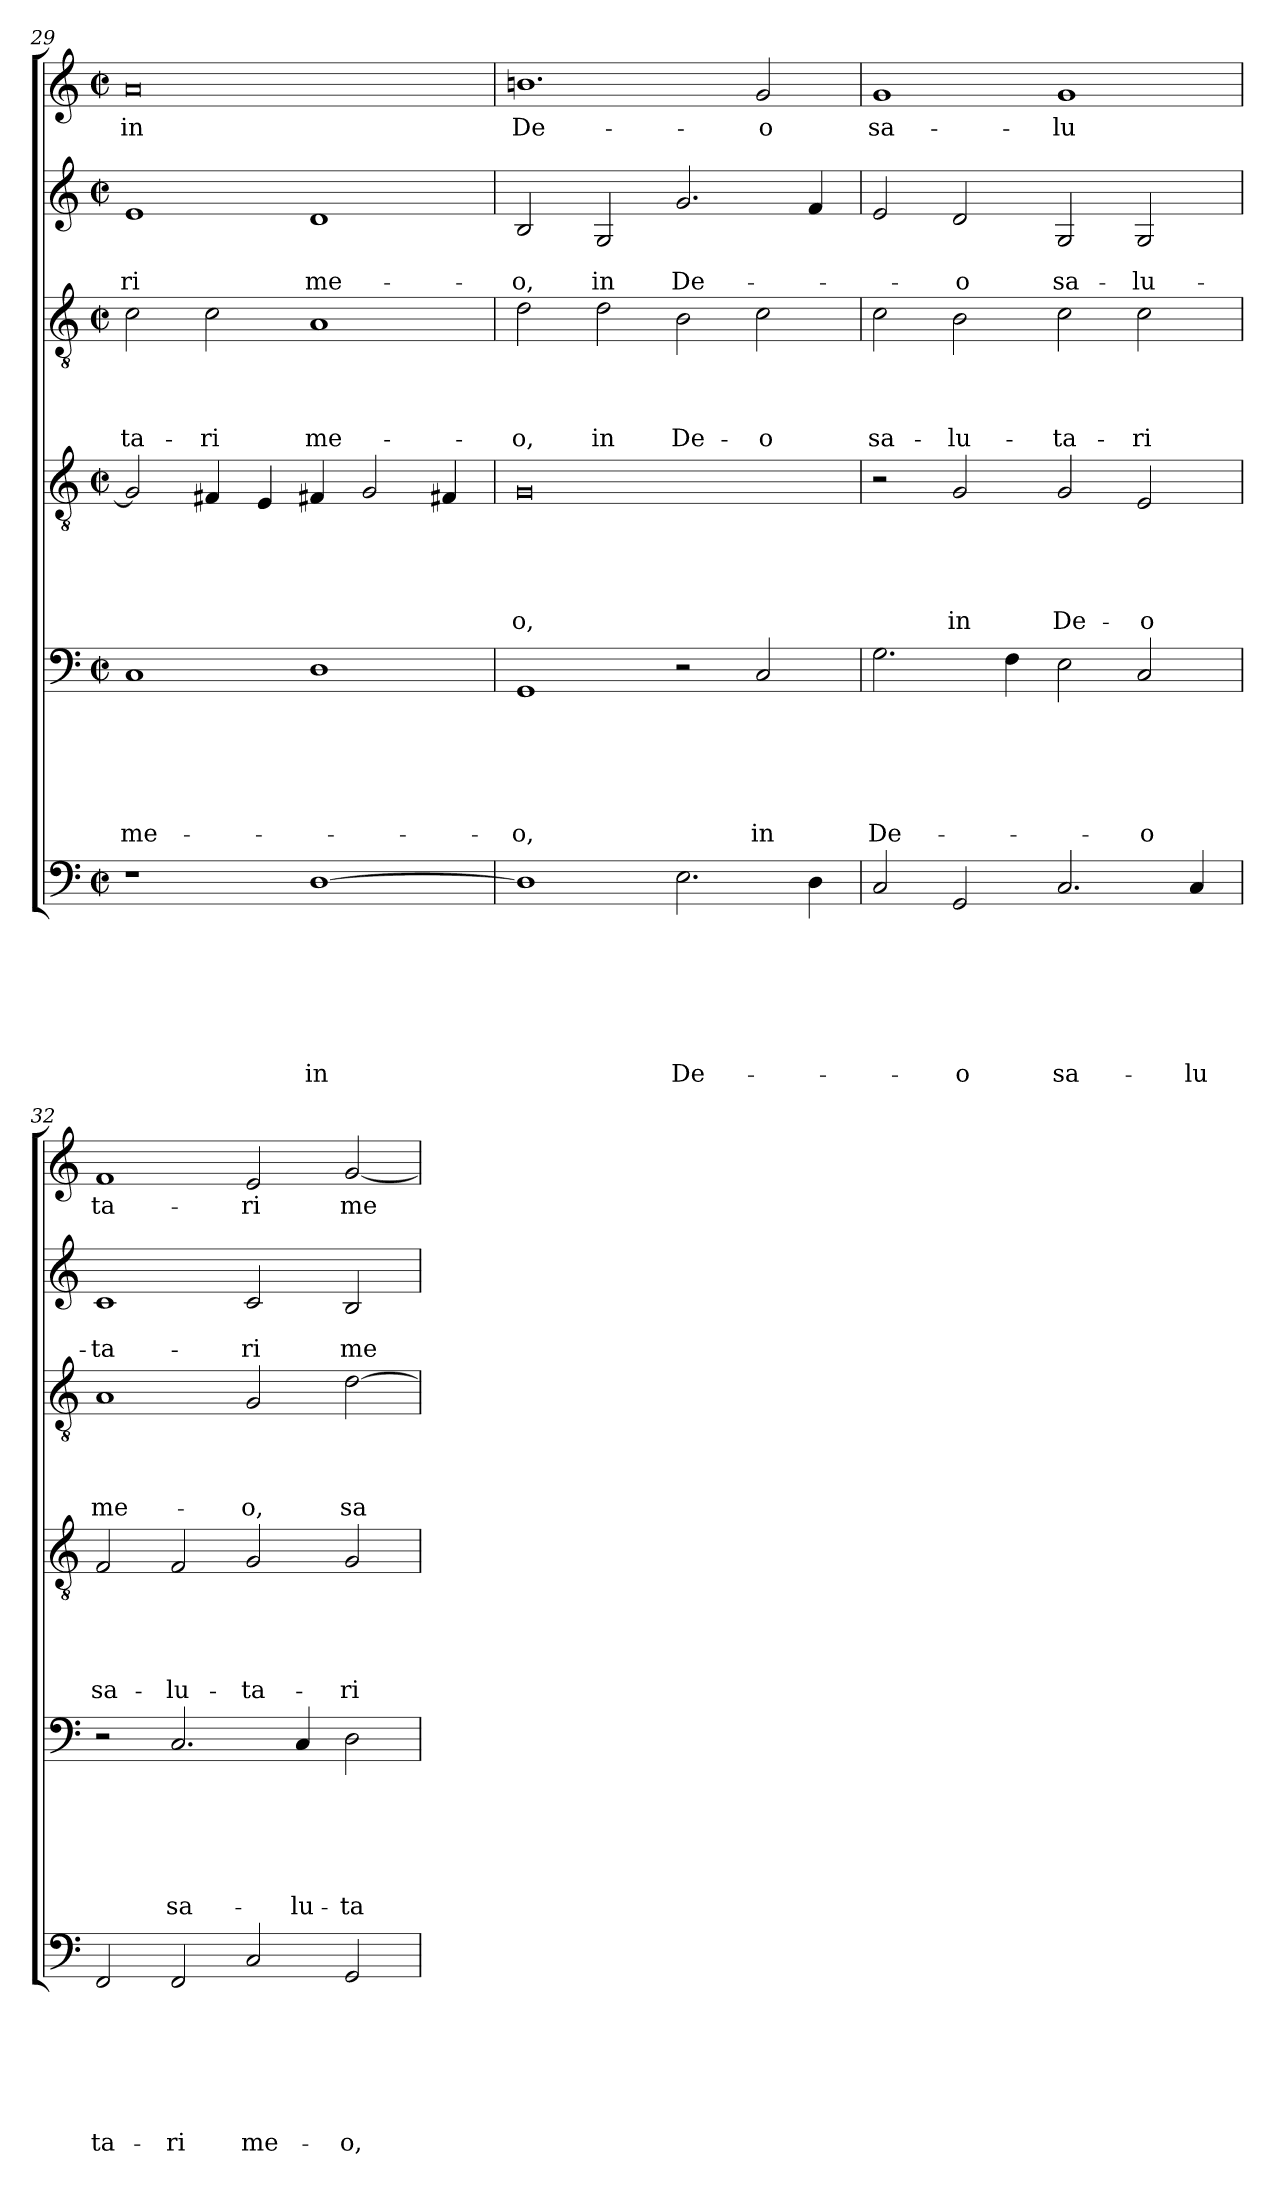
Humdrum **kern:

**kern	**text	**text	**text	**text	**text	**text	**text	**kern	**text	**text	**text	**text	**text	**text	**kern	**text	**text	**text	**text	**text	**kern	**text	**text	**text	**text	**kern	**text	**text	**kern	**text
*part6	*part6	*part6	*part6	*part6	*part6	*part6	*part6	*part5	*part5	*part5	*part5	*part5	*part5	*part5	*part4	*part4	*part4	*part4	*part4	*part4	*part3	*part3	*part3	*part3	*part3	*part2	*part2	*part2	*part1	*part1
*staff6	*staff6	*staff6	*staff6	*staff6	*staff6	*staff6	*staff6	*staff5	*staff5	*staff5	*staff5	*staff5	*staff5	*staff5	*staff4	*staff4	*staff4	*staff4	*staff4	*staff4	*staff3	*staff3	*staff3	*staff3	*staff3	*staff2	*staff2	*staff2	*staff1	*staff1
*clefF4	*	*	*	*	*	*	*	*clefF4	*	*	*	*	*	*	*clefGv2	*	*	*	*	*	*clefGv2	*	*	*	*	*clefG2	*	*	*clefG2	*
*k[]	*	*	*	*	*	*	*	*k[]	*	*	*	*	*	*	*k[]	*	*	*	*	*	*k[]	*	*	*	*	*k[]	*	*	*k[]	*
*C:	*	*	*	*	*	*	*	*C:	*	*	*	*	*	*	*C:	*	*	*	*	*	*C:	*	*	*	*	*C:	*	*	*C:	*
*M2/2	*	*	*	*	*	*	*	*M2/2	*	*	*	*	*	*	*M2/2	*	*	*	*	*	*M2/2	*	*	*	*	*M2/2	*	*	*M2/2	*
*met(c|)	*	*	*	*	*	*	*	*met(c|)	*	*	*	*	*	*	*met(c|)	*	*	*	*	*	*met(c|)	*	*	*	*	*met(c|)	*	*	*met(c|)	*
=29	=29	=29	=29	=29	=29	=29	=29	=29	=29	=29	=29	=29	=29	=29	=29	=29	=29	=29	=29	=29	=29	=29	=29	=29	=29	=29	=29	=29	=29	=29
!	!	!	!	!	!	!	!	!	!	!	!	!	!	!LO:LY:b	!	!	!	!	!	!	!	!	!	!	!LO:LY:b	!	!	!LO:LY:b	!	!LO:LY:b:rj
1r	.	.	.	.	.	.	.	1C	.	.	.	.	.	me-	2G/]	.	.	.	.	.	2c\	.	.	.	-ta-	1e	.	-ri	0a	in
!	!	!	!	!	!	!	!	!	!	!	!	!	!	!	!	!	!	!	!	!	!	!	!	!	!LO:LY:b	!	!	!	!	!
.	.	.	.	.	.	.	.	.	.	.	.	.	.	.	4F#X/	.	.	.	.	.	2c\	.	.	.	-ri	.	.	.	.	.
.	.	.	.	.	.	.	.	.	.	.	.	.	.	.	4E/	.	.	.	.	.	.	.	.	.	.	.	.	.	.	.
!	!	!	!	!	!	!	!LO:LY:b	!	!	!	!	!	!	!	!	!	!	!	!	!	!	!	!	!	!LO:LY:b	!	!	!LO:LY:b	!	!
[>1D	.	.	.	.	.	.	in	1D	.	.	.	.	.	.	4F#X/	.	.	.	.	.	1A	.	.	.	me-	1d	.	me-	.	.
.	.	.	.	.	.	.	.	.	.	.	.	.	.	.	2G/	.	.	.	.	.	.	.	.	.	.	.	.	.	.	.
.	.	.	.	.	.	.	.	.	.	.	.	.	.	.	4F#X/	.	.	.	.	.	.	.	.	.	.	.	.	.	.	.
=30	=30	=30	=30	=30	=30	=30	=30	=30	=30	=30	=30	=30	=30	=30	=30	=30	=30	=30	=30	=30	=30	=30	=30	=30	=30	=30	=30	=30	=30	=30
!	!	!	!	!	!	!	!	!	!	!	!	!	!	!LO:LY:b	!	!	!	!	!	!LO:LY:b	!	!	!	!	!LO:LY:b	!	!	!LO:LY:b	!	!LO:LY:b
1D]	.	.	.	.	.	.	.	1GG	.	.	.	.	.	-o,	0G	.	.	.	.	-o,	2d\	.	.	.	-o,	2B/	.	-o,	1.bn	De-
!	!	!	!	!	!	!	!	!	!	!	!	!	!	!	!	!	!	!	!	!	!	!	!	!	!LO:LY:b	!	!	!LO:LY:b	!	!
.	.	.	.	.	.	.	.	.	.	.	.	.	.	.	.	.	.	.	.	.	2d\	.	.	.	in	2G/	.	in	.	.
!	!	!	!	!	!	!	!LO:LY:b	!	!	!	!	!	!	!	!	!	!	!	!	!	!	!	!	!	!LO:LY:b	!	!	!LO:LY:b	!	!
2.E\	.	.	.	.	.	.	De-	2r	.	.	.	.	.	.	.	.	.	.	.	.	2B\	.	.	.	De-	2.g/	.	De-	.	.
!	!	!	!	!	!	!	!	!	!	!	!	!	!	!LO:LY:b	!	!	!	!	!	!	!	!	!	!	!LO:LY:b:rj	!	!	!	!	!LO:LY:b
.	.	.	.	.	.	.	.	2C/	.	.	.	.	.	in	.	.	.	.	.	.	2c\	.	.	.	-o	.	.	.	2g/	-o
4D\	.	.	.	.	.	.	.	.	.	.	.	.	.	.	.	.	.	.	.	.	.	.	.	.	.	4f/	.	.	.	.
=31	=31	=31	=31	=31	=31	=31	=31	=31	=31	=31	=31	=31	=31	=31	=31	=31	=31	=31	=31	=31	=31	=31	=31	=31	=31	=31	=31	=31	=31	=31
!	!	!	!	!	!	!	!	!	!	!	!	!	!	!LO:LY:b	!	!	!	!	!	!	!	!	!	!	!LO:LY:b	!	!	!	!	!LO:LY:b
2C/	.	.	.	.	.	.	.	2.G\	.	.	.	.	.	De-	2r	.	.	.	.	.	2c\	.	.	.	sa-	2e/	.	.	1g	sa-
!	!	!	!	!	!	!	!LO:LY:b	!	!	!	!	!	!	!	!	!	!	!	!	!LO:LY:b	!	!	!	!	!LO:LY:b	!	!	!LO:LY:b	!	!
2GG/	.	.	.	.	.	.	-o	.	.	.	.	.	.	.	2G/	.	.	.	.	in	2B\	.	.	.	-lu-	2d/	.	-o	.	.
.	.	.	.	.	.	.	.	4F\	.	.	.	.	.	.	.	.	.	.	.	.	.	.	.	.	.	.	.	.	.	.
!	!	!	!	!	!	!	!LO:LY:b	!	!	!	!	!	!	!	!	!	!	!	!	!LO:LY:b	!	!	!	!	!LO:LY:b	!	!	!LO:LY:b	!	!LO:LY:b
2.C/	.	.	.	.	.	.	sa-	2E\	.	.	.	.	.	.	2G/	.	.	.	.	De-	2c\	.	.	.	-ta-	2G/	.	sa-	1g	-lu
!	!	!	!	!	!	!	!	!	!	!	!	!	!	!LO:LY:b	!	!	!	!	!	!LO:LY:b	!	!	!	!	!LO:LY:b	!	!	!LO:LY:b	!	!
.	.	.	.	.	.	.	.	2C/	.	.	.	.	.	-o	2E/	.	.	.	.	-o	2c\	.	.	.	-ri	2G/	.	-lu-	.	.
!	!	!	!	!	!	!	!LO:LY:b	!	!	!	!	!	!	!	!	!	!	!	!	!	!	!	!	!	!	!	!	!	!	!
4C/	.	.	.	.	.	.	-lu	.	.	.	.	.	.	.	.	.	.	.	.	.	.	.	.	.	.	.	.	.	.	.
!!LO:LB:g=z
=32	=32	=32	=32	=32	=32	=32	=32	=32	=32	=32	=32	=32	=32	=32	=32	=32	=32	=32	=32	=32	=32	=32	=32	=32	=32	=32	=32	=32	=32	=32
!	!	!	!	!	!	!	!LO:LY:b	!	!	!	!	!	!	!	!	!	!	!	!	!LO:LY:b	!	!	!	!	!LO:LY:b	!	!	!LO:LY:b	!	!LO:LY:b
2FF/	.	.	.	.	.	.	ta-	2r	.	.	.	.	.	.	2F/	.	.	.	.	sa-	1A	.	.	.	me-	1c	.	-ta-	1f	ta-
!	!	!	!	!	!	!	!LO:LY:b	!	!	!	!	!	!	!LO:LY:b	!	!	!	!	!	!LO:LY:b	!	!	!	!	!	!	!	!	!	!
2FF/	.	.	.	.	.	.	-ri	2.C/	.	.	.	.	.	sa-	2F/	.	.	.	.	-lu-	.	.	.	.	.	.	.	.	.	.
!	!	!	!	!	!	!	!LO:LY:b	!	!	!	!	!	!	!	!	!	!	!	!	!LO:LY:b	!	!	!	!	!LO:LY:b	!	!	!LO:LY:b	!	!LO:LY:b
2C/	.	.	.	.	.	.	me-	.	.	.	.	.	.	.	2G/	.	.	.	.	-ta-	2G/	.	.	.	-o,	2c/	.	-ri	2e/	-ri
!	!	!	!	!	!	!	!	!	!	!	!	!	!	!LO:LY:b	!	!	!	!	!	!	!	!	!	!	!	!	!	!	!	!
.	.	.	.	.	.	.	.	4C/	.	.	.	.	.	-lu-	.	.	.	.	.	.	.	.	.	.	.	.	.	.	.	.
!	!	!	!	!	!	!	!LO:LY:b	!	!	!	!	!	!	!LO:LY:b:rj	!	!	!	!	!	!LO:LY:b	!	!	!	!	!LO:LY:b	!	!	!LO:LY:b	!	!LO:LY:b
2GG/	.	.	.	.	.	.	-o,	2D\	.	.	.	.	.	-ta-	2G/	.	.	.	.	-ri	[>2d\	.	.	.	sa-	2B/	.	me-	[<2g/	me-
=	=	=	=	=	=	=	=	=	=	=	=	=	=	=	=	=	=	=	=	=	=	=	=	=	=	=	=	=	=	=
*-	*-	*-	*-	*-	*-	*-	*-	*-	*-	*-	*-	*-	*-	*-	*-	*-	*-	*-	*-	*-	*-	*-	*-	*-	*-	*-	*-	*-	*-	*-
